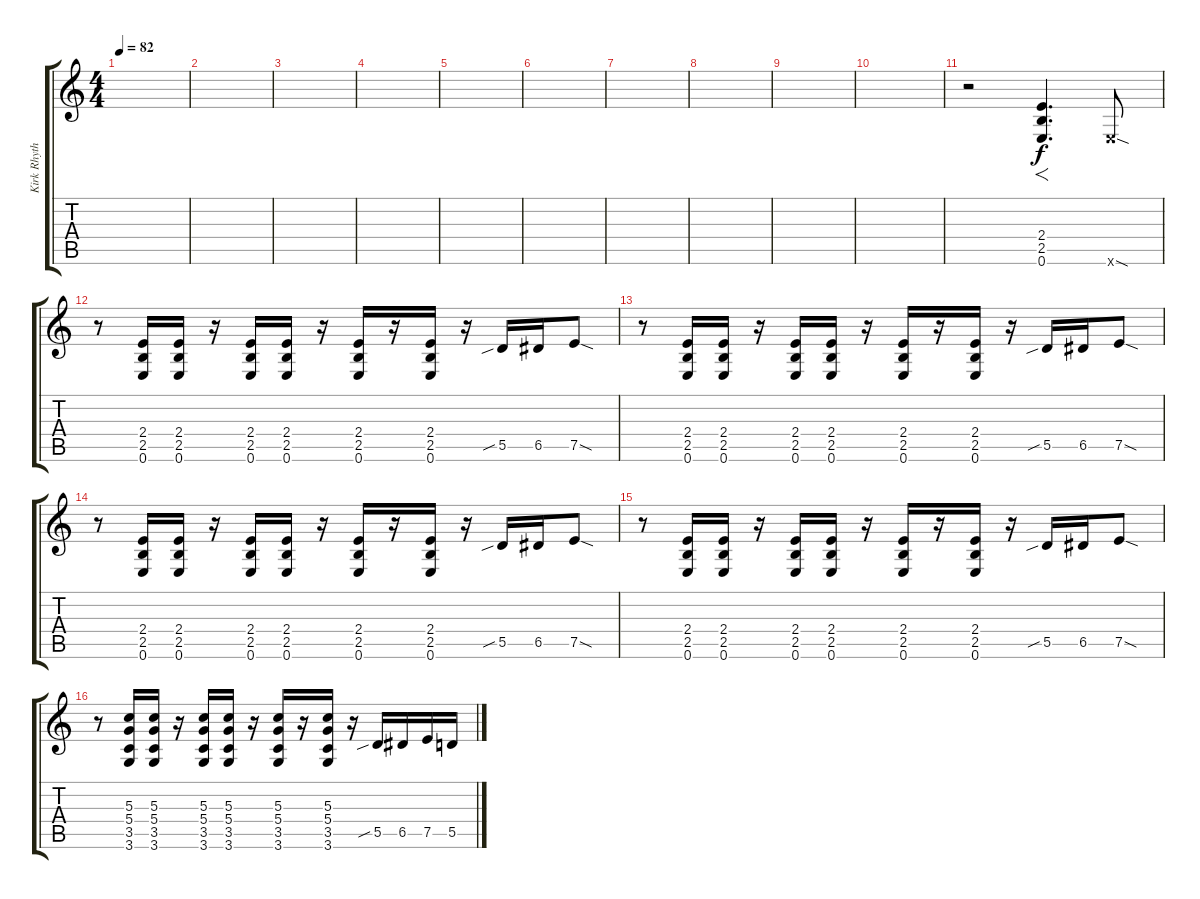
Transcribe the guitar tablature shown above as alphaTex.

\track ("Kirk Rhythm" "Kirk Rhyth") {instrument distortionguitar}
\staff {score tabs}
\tuning (E4 B3 G3 D3 A2 E2) {hide}
\ts (4 4)
\tempo 82
\clef g2
\ks c
|
|
|
|
|
|
|
|
|
|
r.2 (2.4 2.5 0.6).4{f d} 0.6{sod x}.8 |
r.8 (2.4 2.5 0.6).16 (2.4 2.5 0.6).16 r.16 (2.4 2.5 0.6).16 (2.4 2.5 0.6).16 r.16 (2.4 2.5 0.6).16 r.16 (2.4 2.5 0.6).16 r.16 5.5{sib}.16 6.5.16 7.5{sod}.8 |
r.8 (2.4 2.5 0.6).16 (2.4 2.5 0.6).16 r.16 (2.4 2.5 0.6).16 (2.4 2.5 0.6).16 r.16 (2.4 2.5 0.6).16 r.16 (2.4 2.5 0.6).16 r.16 5.5{sib}.16 6.5.16 7.5{sod}.8 |
r.8 (2.4 2.5 0.6).16 (2.4 2.5 0.6).16 r.16 (2.4 2.5 0.6).16 (2.4 2.5 0.6).16 r.16 (2.4 2.5 0.6).16 r.16 (2.4 2.5 0.6).16 r.16 5.5{sib}.16 6.5.16 7.5{sod}.8 |
r.8 (2.4 2.5 0.6).16 (2.4 2.5 0.6).16 r.16 (2.4 2.5 0.6).16 (2.4 2.5 0.6).16 r.16 (2.4 2.5 0.6).16 r.16 (2.4 2.5 0.6).16 r.16 5.5{sib}.16 6.5.16 7.5{sod}.8 |
r.8 (5.3 5.4 3.5 3.6).16 (5.3 5.4 3.5 3.6).16 r.16 (5.3 5.4 3.5 3.6).16 (5.3 5.4 3.5 3.6).16 r.16 (5.3 5.4 3.5 3.6).16 r.16 (5.3 5.4 3.5 3.6).16 r.16 5.5{sib}.16 6.5.16 7.5.16 5.5.16
